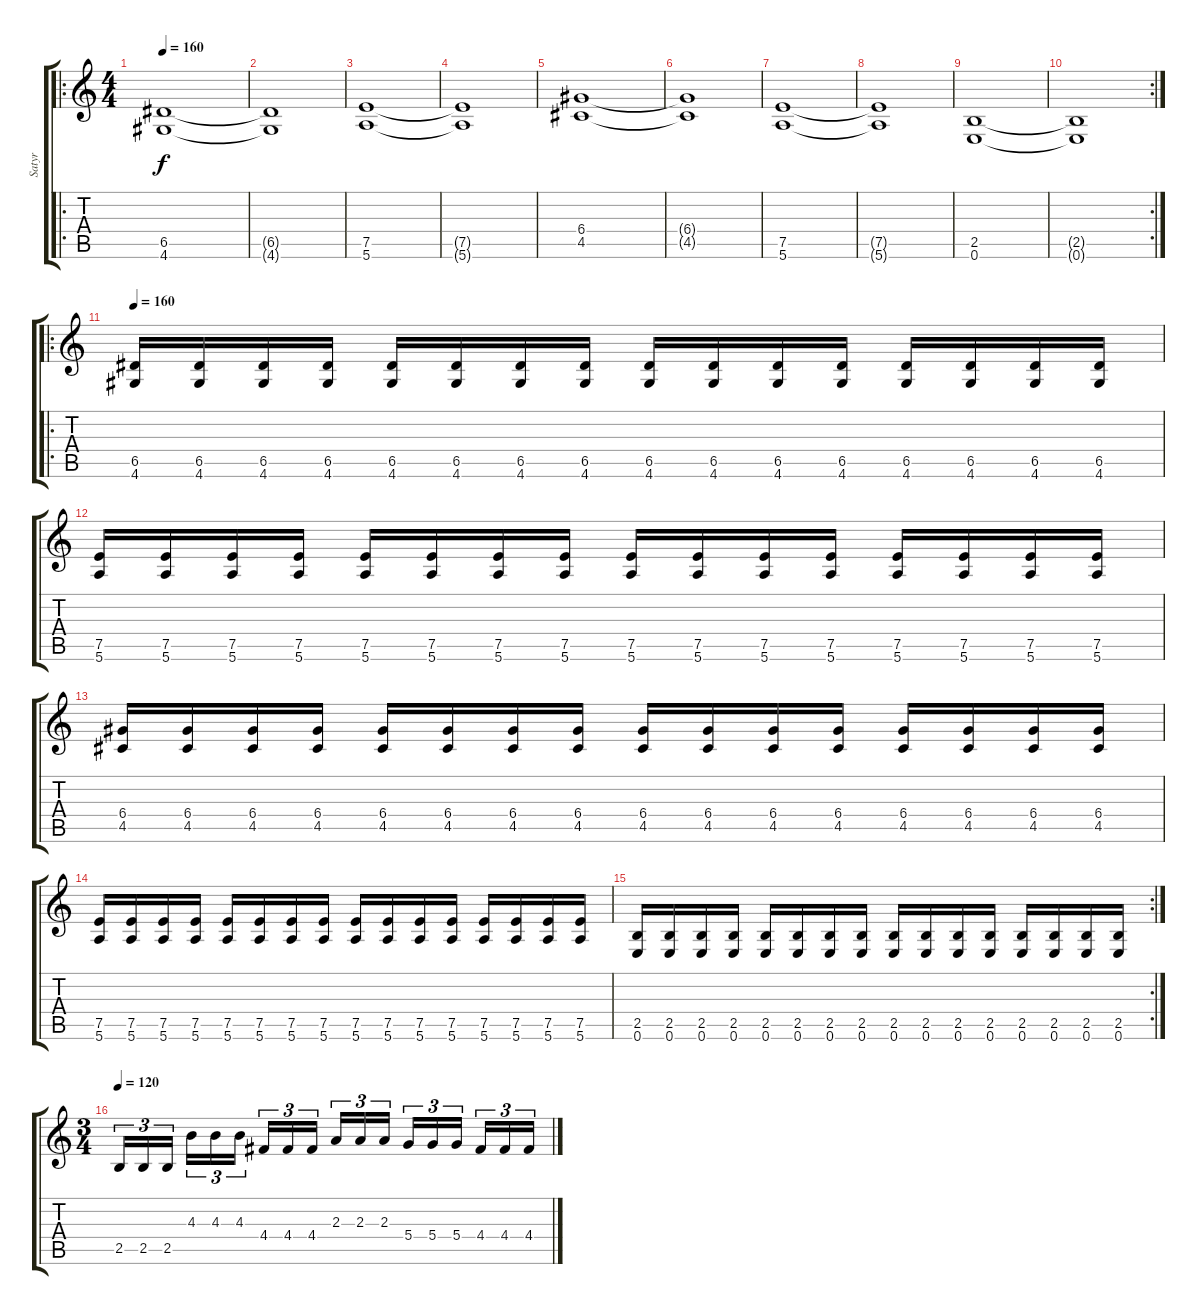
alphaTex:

\track ("Satyr" "Satyr") {instrument distortionguitar}
\staff {score tabs}
\tuning (E4 B3 G3 D3 A2 E2) {hide}
\ro
\ts (4 4)
\tempo 160
\clef g2
\ks c
(6.5 4.6).1{dy f} |
(6.5{t} 4.6{t}).1 |
(7.5 5.6).1 |
(7.5{t} 5.6{t}).1 |
(6.4 4.5).1 |
(6.4{t} 4.5{t}).1 |
(7.5 5.6).1 |
(7.5{t} 5.6{t}).1 |
(2.5 0.6).1 |
\rc 2
(2.5{t} 0.6{t}).1 |
\ro
\tempo 120
\tempo 160
(6.5 4.6).16 (6.5 4.6).16 (6.5 4.6).16 (6.5 4.6).16 (6.5 4.6).16 (6.5 4.6).16 (6.5 4.6).16 (6.5 4.6).16 (6.5 4.6).16 (6.5 4.6).16 (6.5 4.6).16 (6.5 4.6).16 (6.5 4.6).16 (6.5 4.6).16 (6.5 4.6).16 (6.5 4.6).16 |
(7.5 5.6).16 (7.5 5.6).16 (7.5 5.6).16 (7.5 5.6).16 (7.5 5.6).16 (7.5 5.6).16 (7.5 5.6).16 (7.5 5.6).16 (7.5 5.6).16 (7.5 5.6).16 (7.5 5.6).16 (7.5 5.6).16 (7.5 5.6).16 (7.5 5.6).16 (7.5 5.6).16 (7.5 5.6).16 |
(6.4 4.5).16 (6.4 4.5).16 (6.4 4.5).16 (6.4 4.5).16 (6.4 4.5).16 (6.4 4.5).16 (6.4 4.5).16 (6.4 4.5).16 (6.4 4.5).16 (6.4 4.5).16 (6.4 4.5).16 (6.4 4.5).16 (6.4 4.5).16 (6.4 4.5).16 (6.4 4.5).16 (6.4 4.5).16 |
(7.5 5.6).16 (7.5 5.6).16 (7.5 5.6).16 (7.5 5.6).16 (7.5 5.6).16 (7.5 5.6).16 (7.5 5.6).16 (7.5 5.6).16 (7.5 5.6).16 (7.5 5.6).16 (7.5 5.6).16 (7.5 5.6).16 (7.5 5.6).16 (7.5 5.6).16 (7.5 5.6).16 (7.5 5.6).16 |
\rc 2
(2.5 0.6).16 (2.5 0.6).16 (2.5 0.6).16 (2.5 0.6).16 (2.5 0.6).16 (2.5 0.6).16 (2.5 0.6).16 (2.5 0.6).16 (2.5 0.6).16 (2.5 0.6).16 (2.5 0.6).16 (2.5 0.6).16 (2.5 0.6).16 (2.5 0.6).16 (2.5 0.6).16 (2.5 0.6).16 |
\ts (3 4)
\tempo 120
2.5.16{tu (3 2)} 2.5.16{tu (3 2)} 2.5.16{tu (3 2)} 4.3.16{tu (3 2)} 4.3.16{tu (3 2)} 4.3.16{tu (3 2)} 4.4.16{tu (3 2)} 4.4.16{tu (3 2)} 4.4.16{tu (3 2)} 2.3.16{tu (3 2)} 2.3.16{tu (3 2)} 2.3.16{tu (3 2)} 5.4.16{tu (3 2)} 5.4.16{tu (3 2)} 5.4.16{tu (3 2)} 4.4.16{tu (3 2)} 4.4.16{tu (3 2)} 4.4.16{tu (3 2)}
